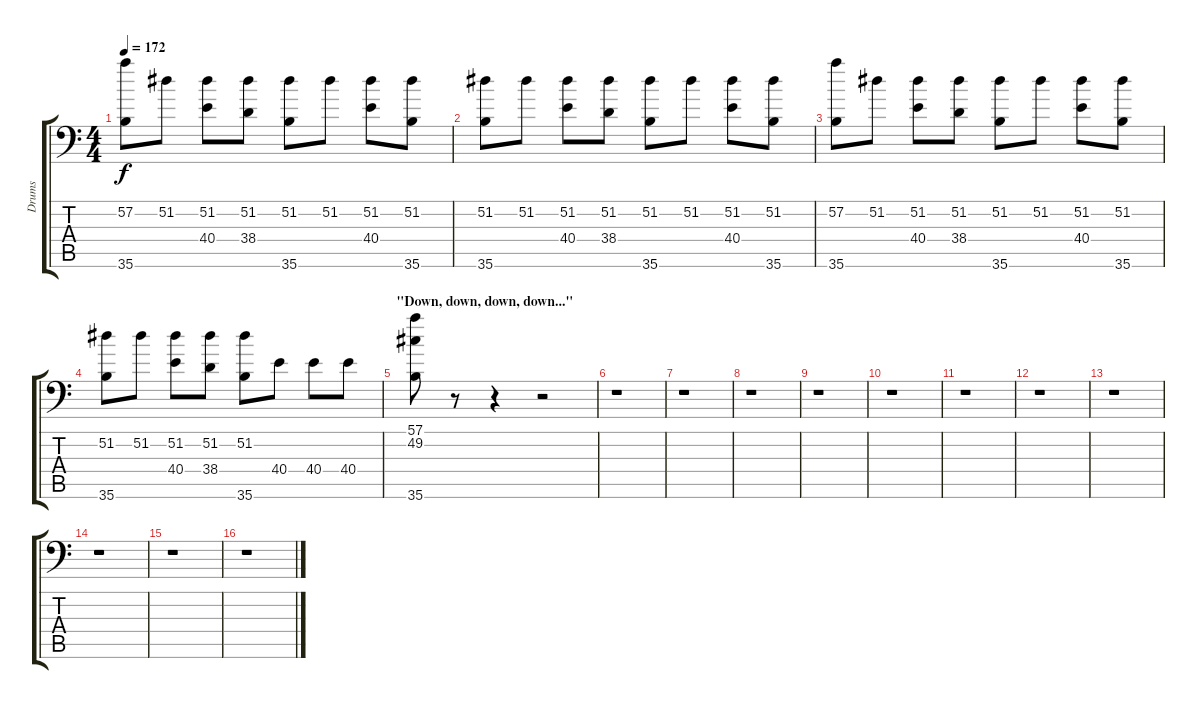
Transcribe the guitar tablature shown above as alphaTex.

\track ("Drums" "Drums") {instrument acousticgrandpiano}
\staff {score tabs}
\tuning (C-1 C-1 C-1 C-1 C-1 C-1) {hide}
\ts (4 4)
\tempo 172
\clef f4
\ks c
(57.2 35.6).8{dy f} 51.2.8 (51.2 40.4).8 (51.2 38.4).8 (51.2 35.6).8 51.2.8 (51.2 40.4).8 (51.2 35.6).8 |
(51.2 35.6).8 51.2.8 (51.2 40.4).8 (51.2 38.4).8 (51.2 35.6).8 51.2.8 (51.2 40.4).8 (51.2 35.6).8 |
(57.2 35.6).8 51.2.8 (51.2 40.4).8 (51.2 38.4).8 (51.2 35.6).8 51.2.8 (51.2 40.4).8 (51.2 35.6).8 |
(51.2 35.6).8 51.2.8 (51.2 40.4).8 (51.2 38.4).8 (51.2 35.6).8 40.4.8 40.4.8 40.4.8 |
\section ("" "\"Down, down, down, down...\"")
(57.1 49.2 35.6).8 r.8 r.4 r.2 |
r.1 |
r.1 |
r.1 |
r.1 |
r.1 |
r.1 |
r.1 |
r.1 |
r.1 |
r.1 |
r.1
